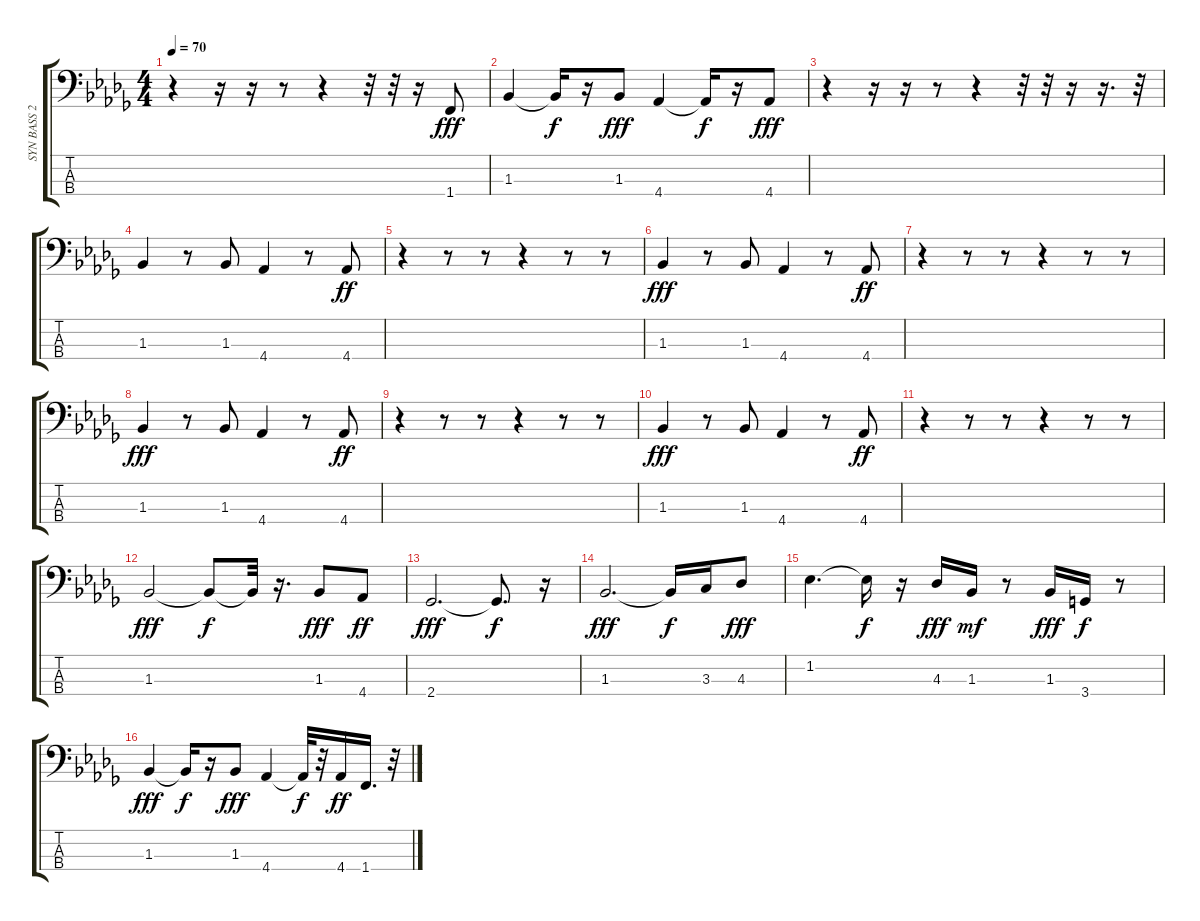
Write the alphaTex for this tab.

\track ("SYN BASS 2" "SYN BASS 2") {instrument synthbass2}
\staff {score tabs}
\tuning (G2 D2 A1 E1) {hide}
\ts (4 4)
\tempo 70
\clef f4
\ks bbminor
r.4{dy ff} r.16 r.16 r.8 r.4 r.32 r.32 r.16 1.4.8{dy fff} |
1.3.4 1.3{t}.16{dy f} r.16 1.3.8{dy fff} 4.4.4 4.4{t}.16{dy f} r.16 4.4.8{dy fff} |
r.4 r.16 r.16 r.8 r.4 r.32 r.32 r.16 r.16{d} r.32 |
1.3.4 r.8 1.3.8 4.4.4 r.8 4.4.8{dy ff} |
r.4 r.8 r.8 r.4 r.8 r.8 |
1.3.4{dy fff} r.8 1.3.8 4.4.4 r.8 4.4.8{dy ff} |
r.4 r.8 r.8 r.4 r.8 r.8 |
1.3.4{dy fff} r.8 1.3.8 4.4.4 r.8 4.4.8{dy ff} |
r.4 r.8 r.8 r.4 r.8 r.8 |
1.3.4{dy fff} r.8 1.3.8 4.4.4 r.8 4.4.8{dy ff} |
r.4 r.8 r.8 r.4 r.8 r.8 |
1.3.2{dy fff} 1.3{t}.8{dy f} 1.3{t}.32 r.16{d} 1.3.8{dy fff} 4.4.8{dy ff} |
2.4.2{d dy fff} 2.4{t}.8{d dy f} r.16 |
1.3.2{d dy fff} 1.3{t}.16{dy f} 3.3.16 4.3.8{dy fff} |
1.2.4{d} 1.2{t}.16{dy f} r.16 4.3.16{dy fff} 1.3.16{dy mf} r.8 1.3.16{dy fff} 3.4.16{dy f} r.8 |
1.3.4{dy fff} 1.3{t}.16{dy f} r.16 1.3.8{dy fff} 4.4.4 4.4{t}.32{dy f} r.32 4.4.16{dy ff} 1.4.16{d} r.32
